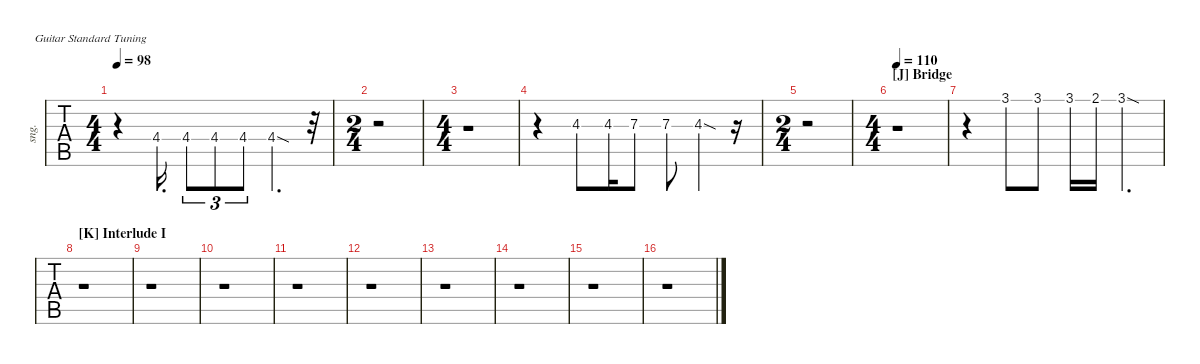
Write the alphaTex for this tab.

\defaultSystemsLayout 4
\hideDynamics
\bracketExtendMode nobrackets
\otherSystemsTrackNameOrientation horizontal
\track ("Vocals" "sng.") {instrument voiceoohs}
\staff {tabs}
\tuning (E4 B3 G3 D3 A2 E2)
\ts (4 4)
\tempo 98
\clef g2
\ks eminor
r.4{dy mf} 4.4{acc #}.16{d} 4.4{acc #}.8{tu (3 2)} 4.4{acc #}.8{tu (3 2)} 4.4{acc #}.8{tu (3 2)} 4.4{sod acc #}.4{d} r.32 |
\ts (2 4)
\beaming (8 2 2)
r.2 |
\ts (4 4)
\beaming (8 2 2 2 2)
r.1 |
r.4 4.3{acc forcenatural}.8 4.3{acc forcenatural}.16 7.3{acc forcenatural}.8 7.3{acc forcenatural}.8 4.3{sod acc forcenatural}.4 r.16 |
\ts (2 4)
\beaming (8 2 2)
r.2 |
\ts (4 4)
\beaming (8 2 2 2 2)
\section ("J" "Bridge")
\tempo 110
r.1 |
r.4 3.1{acc forcenatural}.8 3.1{acc forcenatural}.8 3.1{acc forcenatural}.16 2.1{acc #}.16 3.1{sod acc forcenatural}.4{d} |
\section ("K" "Interlude I")
r.1 |
r.1 |
r.1 |
r.1 |
r.1 |
r.1 |
r.1 |
r.1 |
r.1
